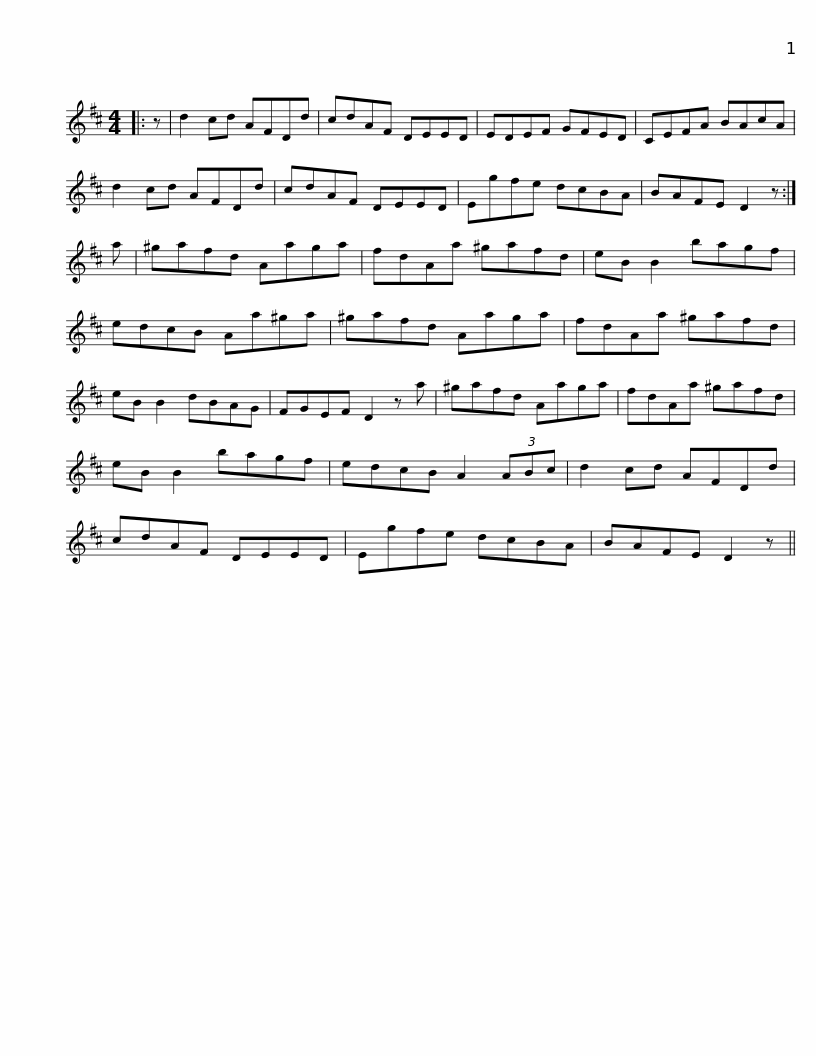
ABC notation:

X:1
L:1/8
M:4/4
I:linebreak $
K:D
V:1 treble
V:1
|: z | d2 cd AFDd | cdAF DEED | EDEF GFED | CEFA BAcA | %5
 d2 cd AFDd |$ cdAF DEED | Egfe dcBA | BAFE D2 z :| a | %10
 ^gafd Aaga | fdAa ^gafd |$ eB B2 bagf | edcB Aa^ga | ^gafd Aaga | %15
 fdAa ^gafd | eB B2 dBAG |$ FGEF D2 z a | ^gafd Aaga | fdAa ^gafd | %20
 eB B2 bagf | edcB A2 (3ABc |$ d2 cd AFDd | cdAF DEED | Egfe dcBA | %25
 BAFE D2 z || %26
